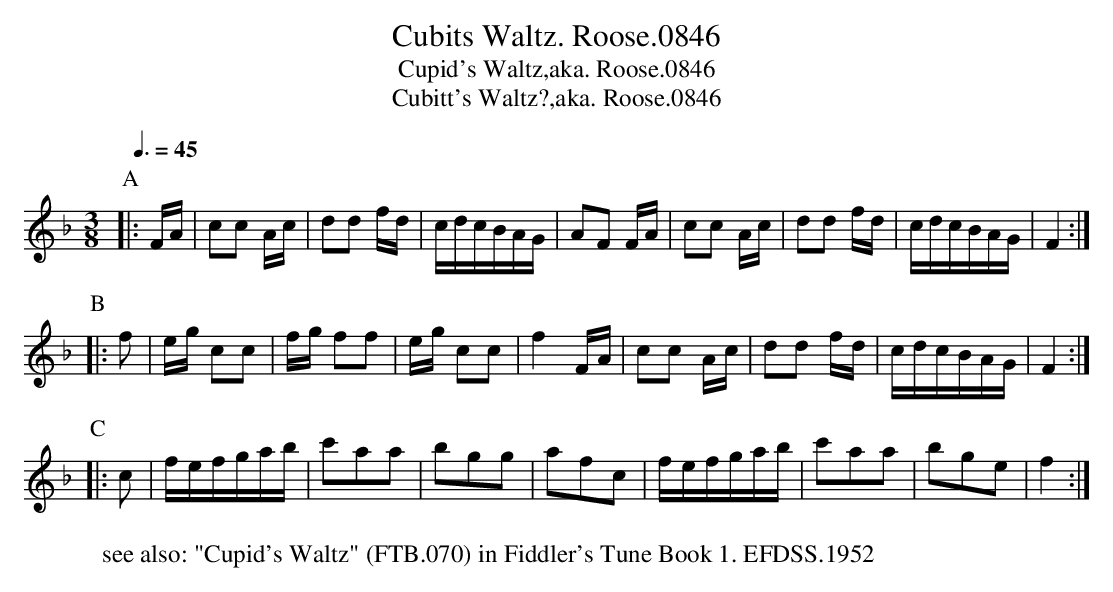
X:1
T:Cubits Waltz. Roose.0846
T:Cupid's Waltz,aka. Roose.0846
T:Cubitt's Waltz?,aka. Roose.0846
M:3/8
Q:3/8=45
L:1/16
K:F
W:see also: "Cupid's Waltz" (FTB.070) in Fiddler's Tune Book 1. EFDSS.1952
P:A
|: FA | c2c2 Ac | d2d2 fd | cdcBAG | A2F2 FA | \\
c2c2 Ac | d2d2 fd | cdcBAG | F4 :|
P:B
|: f2 | eg c2c2 | fg f2f2 | eg c2c2 | f4 FA | \\
c2c2 Ac | d2d2 fd | cdcBAG | F4 :|
P:C
|: c2 | fefgab | c'2a2a2 | b2g2g2 | a2f2c2 | \\
fefgab | c'2a2a2 | b2g2e2 | f4 :|
